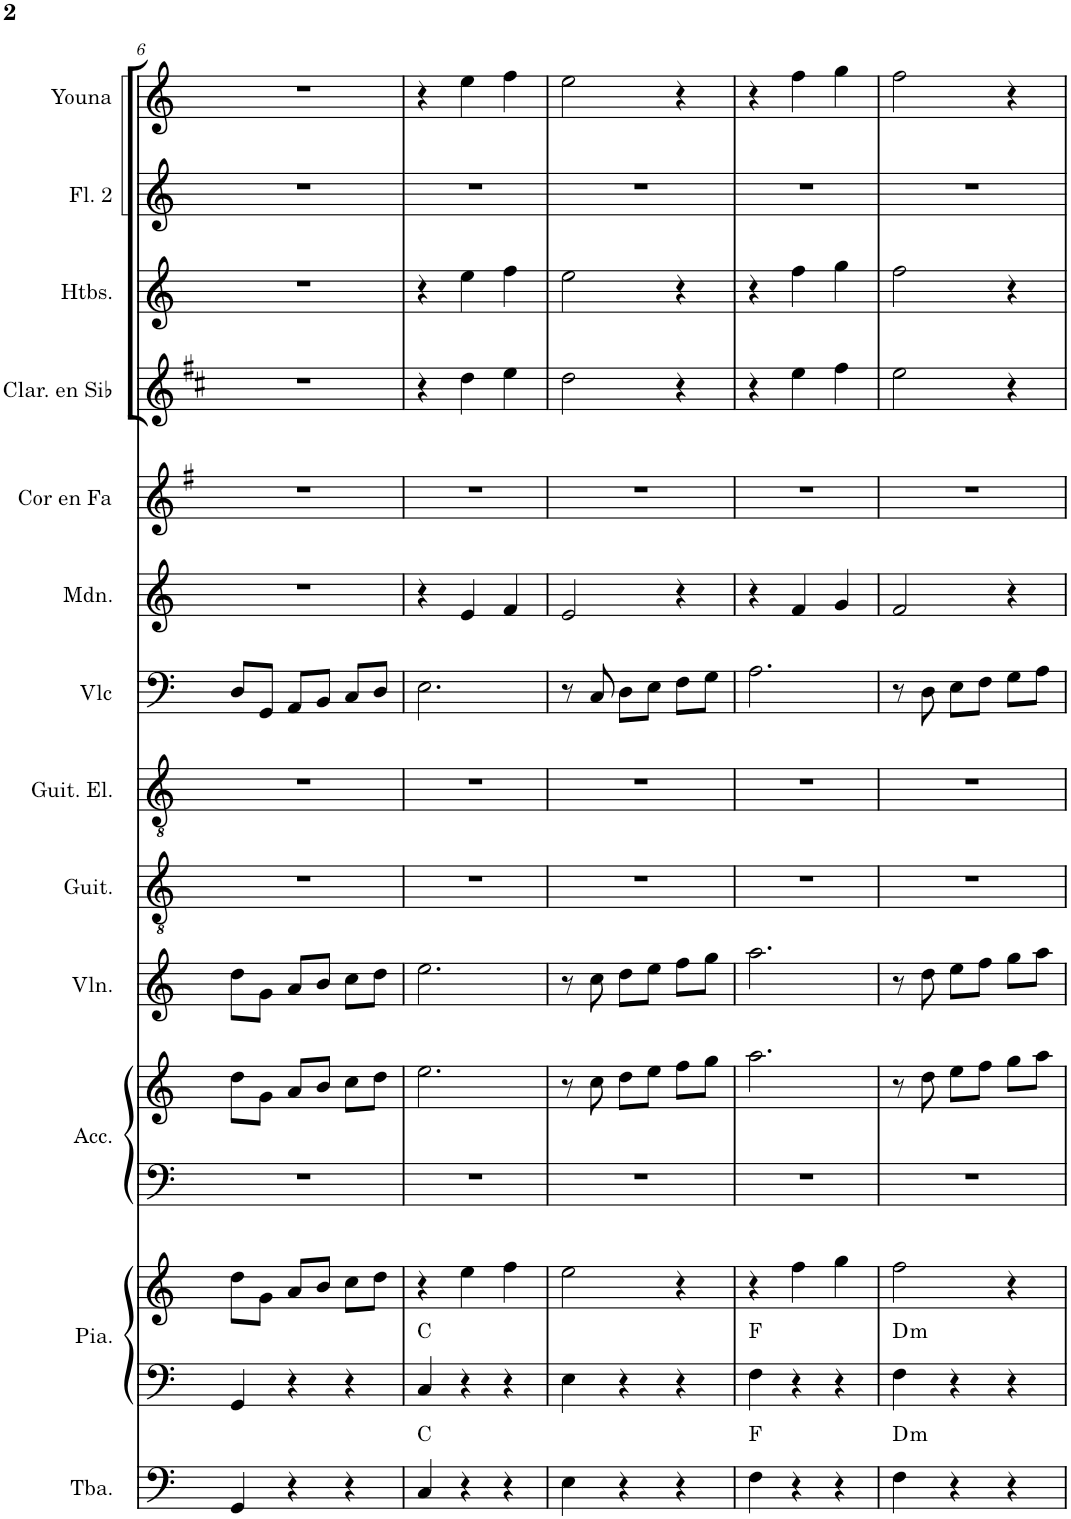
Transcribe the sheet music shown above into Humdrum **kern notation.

**kern	**harte	**kern	**kern	**harte	**kern	**kern	**kern	**kern	**kern	**kern	**kern	**kern	**kern	**kern	**kern	**kern
*part13	*part13	*part12	*part12	*part12	*part11	*part11	*part10	*part9	*part8	*part7	*part6	*part5	*part4	*part3	*part2	*part1
*staff15	*	*staff14	*staff13	*	*staff12	*staff11	*staff10	*staff9	*staff8	*staff7	*staff6	*staff5	*staff4	*staff3	*staff2	*staff1
*I"Tuba	*	*I"Piano	*	*	*I"Accordéon	*	*I"Violon	*I"Guitare acoustique	*I"Guitare électrique	*I"Violoncelle	*I"Mandoline	*I"Cor en Fa	*I"Clarinette en Sib	*I"Hautbois	*I"Flûte 2	*I"Flûte
*I'Tba.	*	*I'Pia.	*	*	*I'Acc.	*	*I'Vln.	*I'Guit.	*I'Guit. El.	*I'Vlc	*I'Mdn.	*I'Cor en Fa	*I'Clar. en Sib	*I'Htbs.	*I'Fl. 2	*
!!LO:PB:g=z
*clefF4	*	*clefF4	*clefG2	*	*clefF4	*clefG2	*clefG2	*clefGv2	*clefGv2	*clefF4	*clefG2	*clefG2	*clefG2	*clefG2	*clefG2	*clefG2
*	*	*	*	*	*	*	*	*	*	*	*	*Trd4c7	*Trd1c2	*	*	*
*k[]	*	*k[]	*k[]	*	*k[]	*k[]	*k[]	*k[]	*k[]	*k[]	*k[]	*k[f#]	*k[f#c#]	*k[]	*k[]	*k[]
*M3/4	*	*M3/4	*M3/4	*	*M3/4	*M3/4	*M3/4	*M3/4	*M3/4	*M3/4	*M3/4	*M3/4	*M3/4	*M3/4	*M3/4	*M3/4
=6	=6	=6	=6	=6	=6	=6	=6	=6	=6	=6	=6	=6	=6	=6	=6	=6
4GG/	.	4GG/	8dd\L	.	2.r	8dd\L	8dd\L	2.r	2.r	8D/L	2.r	2.r	2.r	2.r	2.r	2.r
.	.	.	8g\J	.	.	8g\J	8g\J	.	.	8GG/J	.	.	.	.	.	.
4r	.	4r	8a/L	.	.	8a/L	8a/L	.	.	8AA/L	.	.	.	.	.	.
.	.	.	8b/J	.	.	8b/J	8b/J	.	.	8BB/J	.	.	.	.	.	.
4r	.	4r	8cc\L	.	.	8cc\L	8cc\L	.	.	8C/L	.	.	.	.	.	.
.	.	.	8dd\J	.	.	8dd\J	8dd\J	.	.	8D/J	.	.	.	.	.	.
=7	=7	=7	=7	=7	=7	=7	=7	=7	=7	=7	=7	=7	=7	=7	=7	=7
4C/	C:maj	4C/	4r	C:maj	2.r	2.ee\	2.ee\	2.r	2.r	2.E\	4r	2.r	4r	4r	2.r	4r
4r	.	4r	4ee\	.	.	.	.	.	.	.	4e/	.	4dd\	4ee\	.	4ee\
4r	.	4r	4ff\	.	.	.	.	.	.	.	4f/	.	4ee\	4ff\	.	4ff\
=8	=8	=8	=8	=8	=8	=8	=8	=8	=8	=8	=8	=8	=8	=8	=8	=8
4E\	.	4E\	2ee\	.	2.r	8r	8r	2.r	2.r	8r	2e/	2.r	2dd\	2ee\	2.r	2ee\
.	.	.	.	.	.	8cc\	8cc\	.	.	8C/	.	.	.	.	.	.
4r	.	4r	.	.	.	8dd\L	8dd\L	.	.	8D\L	.	.	.	.	.	.
.	.	.	.	.	.	8ee\J	8ee\J	.	.	8E\J	.	.	.	.	.	.
4r	.	4r	4r	.	.	8ff\L	8ff\L	.	.	8F\L	4r	.	4r	4r	.	4r
.	.	.	.	.	.	8gg\J	8gg\J	.	.	8G\J	.	.	.	.	.	.
=9	=9	=9	=9	=9	=9	=9	=9	=9	=9	=9	=9	=9	=9	=9	=9	=9
4F\	F:maj	4F\	4r	F:maj	2.r	2.aa\	2.aa\	2.r	2.r	2.A\	4r	2.r	4r	4r	2.r	4r
4r	.	4r	4ff\	.	.	.	.	.	.	.	4f/	.	4ee\	4ff\	.	4ff\
4r	.	4r	4gg\	.	.	.	.	.	.	.	4g/	.	4ff#\	4gg\	.	4gg\
=10	=10	=10	=10	=10	=10	=10	=10	=10	=10	=10	=10	=10	=10	=10	=10	=10
!	!LO:H:kt=m	!	!	!LO:H:kt=m	!	!	!	!	!	!	!	!	!	!	!	!
4F\	D:min	4F\	2ff\	D:min	2.r	8r	8r	2.r	2.r	8r	2f/	2.r	2ee\	2ff\	2.r	2ff\
.	.	.	.	.	.	8dd\	8dd\	.	.	8D\	.	.	.	.	.	.
4r	.	4r	.	.	.	8ee\L	8ee\L	.	.	8E\L	.	.	.	.	.	.
.	.	.	.	.	.	8ff\J	8ff\J	.	.	8F\J	.	.	.	.	.	.
4r	.	4r	4r	.	.	8gg\L	8gg\L	.	.	8G\L	4r	.	4r	4r	.	4r
.	.	.	.	.	.	8aa\J	8aa\J	.	.	8A\J	.	.	.	.	.	.
=	=	=	=	=	=	=	=	=	=	=	=	=	=	=	=	=
*-	*-	*-	*-	*-	*-	*-	*-	*-	*-	*-	*-	*-	*-	*-	*-	*-
